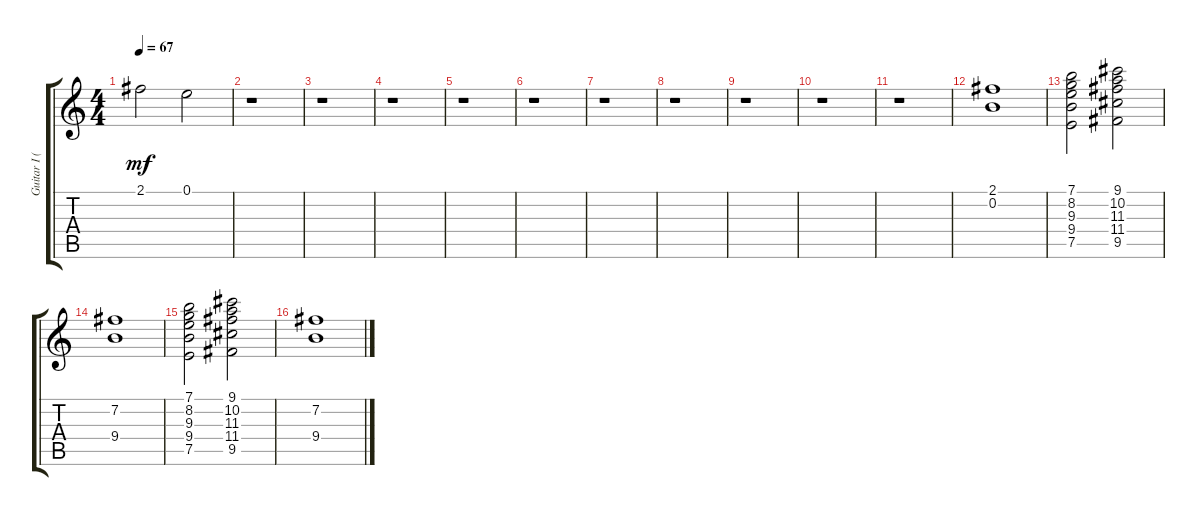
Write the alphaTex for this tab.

\track ("Guitar I (Clean)" "Guitar I (") {instrument electricguitarclean}
\staff {score tabs}
\tuning (E4 B3 G3 D3 A2 E2) {hide}
\ts (4 4)
\tempo 67
\clef g2
\ks c
2.1.2{dy mf} 0.1.2 |
r.1 |
r.1 |
r.1 |
r.1 |
r.1 |
r.1 |
r.1 |
r.1 |
r.1 |
r.1 |
(2.1 0.2).1 |
(7.1 8.2 9.3 9.4 7.5).2 (9.1 10.2 11.3 11.4 9.5).2 |
(7.2 9.4).1 |
(7.1 8.2 9.3 9.4 7.5).2 (9.1 10.2 11.3 11.4 9.5).2 |
(7.2 9.4).1
